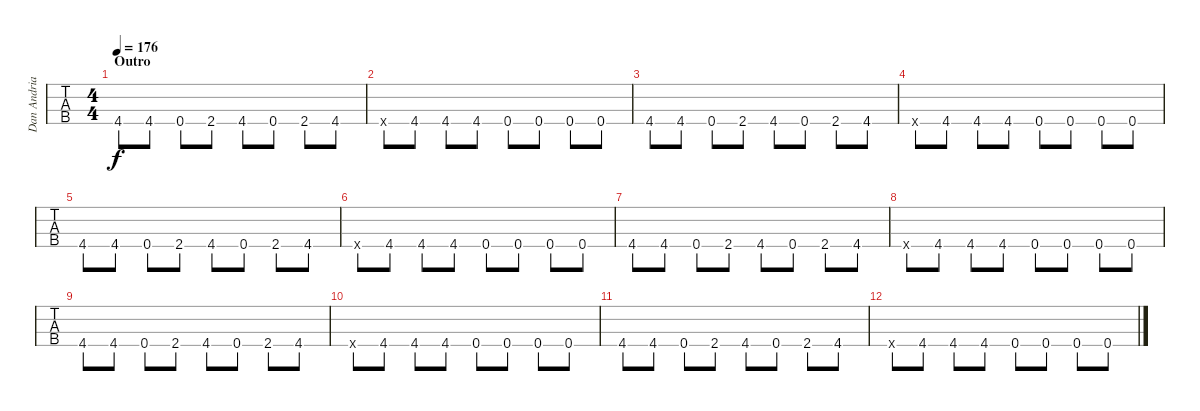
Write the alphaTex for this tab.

\track ("Dan Andriano - Bass" "Dan Andria") {instrument electricbassfinger}
\staff {tabs}
\tuning (G2 D2 A1 E1) {hide}
\ts (4 4)
\section ("" "Outro")
\tempo 176
\clef f4
\ks b
4.4.8{dy f} 4.4.8 0.4.8 2.4.8 4.4.8 0.4.8 2.4.8 4.4.8 |
4.4{x}.8 4.4.8 4.4.8 4.4.8 0.4.8 0.4.8 0.4.8 0.4.8 |
4.4.8 4.4.8 0.4.8 2.4.8 4.4.8 0.4.8 2.4.8 4.4.8 |
4.4{x}.8 4.4.8 4.4.8 4.4.8 0.4.8 0.4.8 0.4.8 0.4.8 |
4.4.8 4.4.8 0.4.8 2.4.8 4.4.8 0.4.8 2.4.8 4.4.8 |
4.4{x}.8 4.4.8 4.4.8 4.4.8 0.4.8 0.4.8 0.4.8 0.4.8 |
4.4.8 4.4.8 0.4.8 2.4.8 4.4.8 0.4.8 2.4.8 4.4.8 |
4.4{x}.8 4.4.8 4.4.8 4.4.8 0.4.8 0.4.8 0.4.8 0.4.8 |
4.4.8{volume 0} 4.4.8 0.4.8 2.4.8 4.4.8 0.4.8 2.4.8 4.4.8 |
4.4{x}.8 4.4.8 4.4.8 4.4.8 0.4.8 0.4.8 0.4.8 0.4.8 |
4.4.8 4.4.8 0.4.8 2.4.8 4.4.8 0.4.8 2.4.8 4.4.8 |
4.4{x}.8 4.4.8 4.4.8 4.4.8 0.4.8 0.4.8 0.4.8 0.4.8
